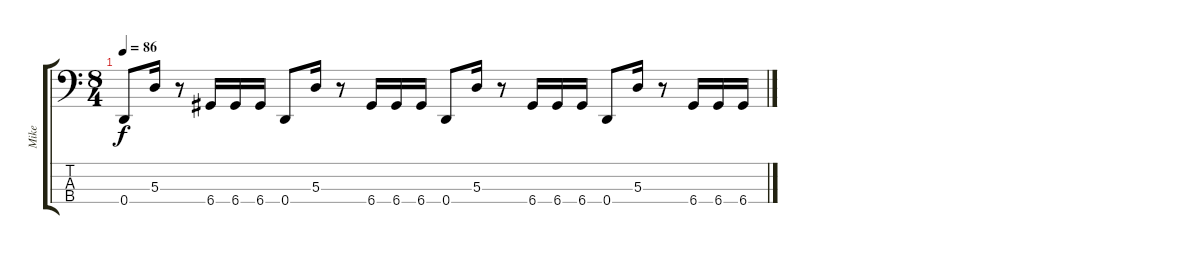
\track ("Mike" "Mike") {instrument electricbassfinger}
\staff {score tabs}
\tuning (G2 D2 A1 D1) {hide}
\ts (8 4)
\tempo 86
\clef f4
\ks c
0.4.8{dy f} 5.3.16 r.8 6.4.16 6.4.16 6.4.16 0.4.8 5.3.16 r.8 6.4.16 6.4.16 6.4.16 0.4.8 5.3.16 r.8 6.4.16 6.4.16 6.4.16 0.4.8 5.3.16 r.8 6.4.16 6.4.16 6.4.16
